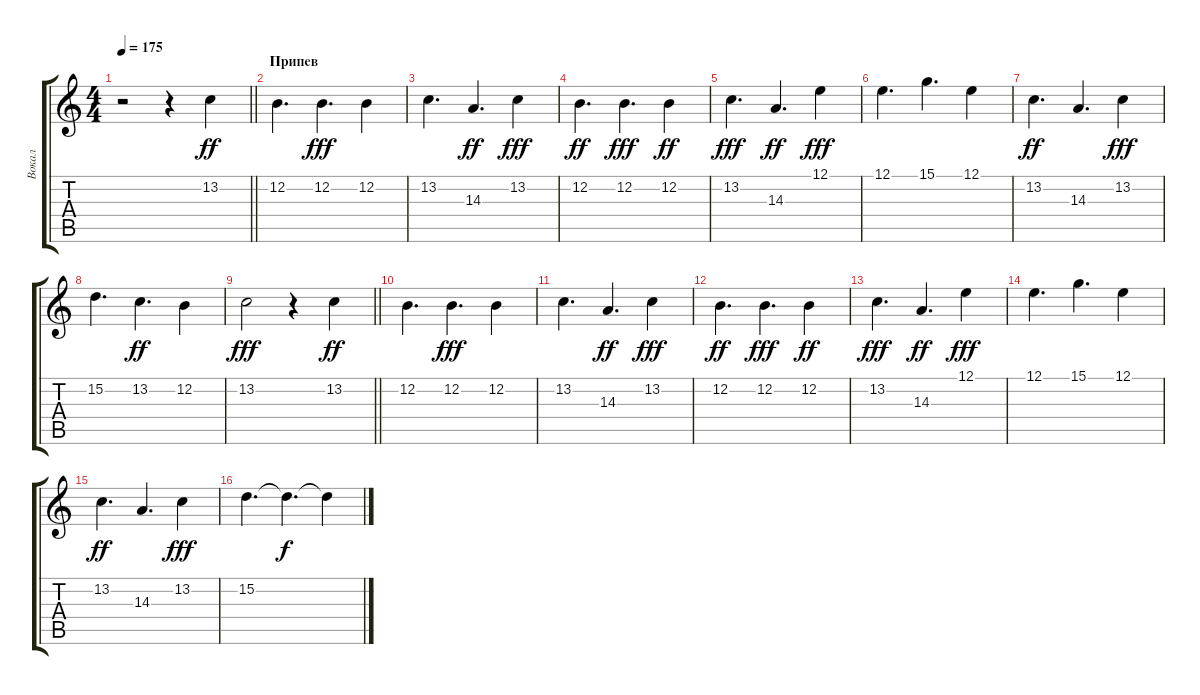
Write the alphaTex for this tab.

\track ("Вокал" "Вокал") {instrument flute}
\staff {score tabs}
\tuning (E4 B3 G3 D3 A2 E2) {hide}
\ts (4 4)
\tempo 175
\clef g2
\barLineRight lightlight
\ks c
r.2{dy fff} r.4 13.2.4{dy ff} |
\section ("" "Припев")
12.2.4{d} 12.2.4{d dy fff} 12.2.4 |
13.2.4{d} 14.3.4{d dy ff} 13.2.4{dy fff} |
12.2.4{d dy ff} 12.2.4{d dy fff} 12.2.4{dy ff} |
13.2.4{d dy fff} 14.3.4{d dy ff} 12.1.4{dy fff} |
12.1.4{d} 15.1.4{d} 12.1.4 |
13.2.4{d dy ff} 14.3.4{d} 13.2.4{dy fff} |
15.2.4{d} 13.2.4{d dy ff} 12.2.4 |
\barLineRight lightlight
13.2.2{dy fff} r.4 13.2.4{dy ff} |
\section ("" " ")
12.2.4{d} 12.2.4{d dy fff} 12.2.4 |
13.2.4{d} 14.3.4{d dy ff} 13.2.4{dy fff} |
12.2.4{d dy ff} 12.2.4{d dy fff} 12.2.4{dy ff} |
13.2.4{d dy fff} 14.3.4{d dy ff} 12.1.4{dy fff} |
12.1.4{d} 15.1.4{d} 12.1.4 |
13.2.4{d dy ff} 14.3.4{d} 13.2.4{dy fff} |
15.2.4{d} 15.2{t}.4{d dy f} 15.2{t}.4
